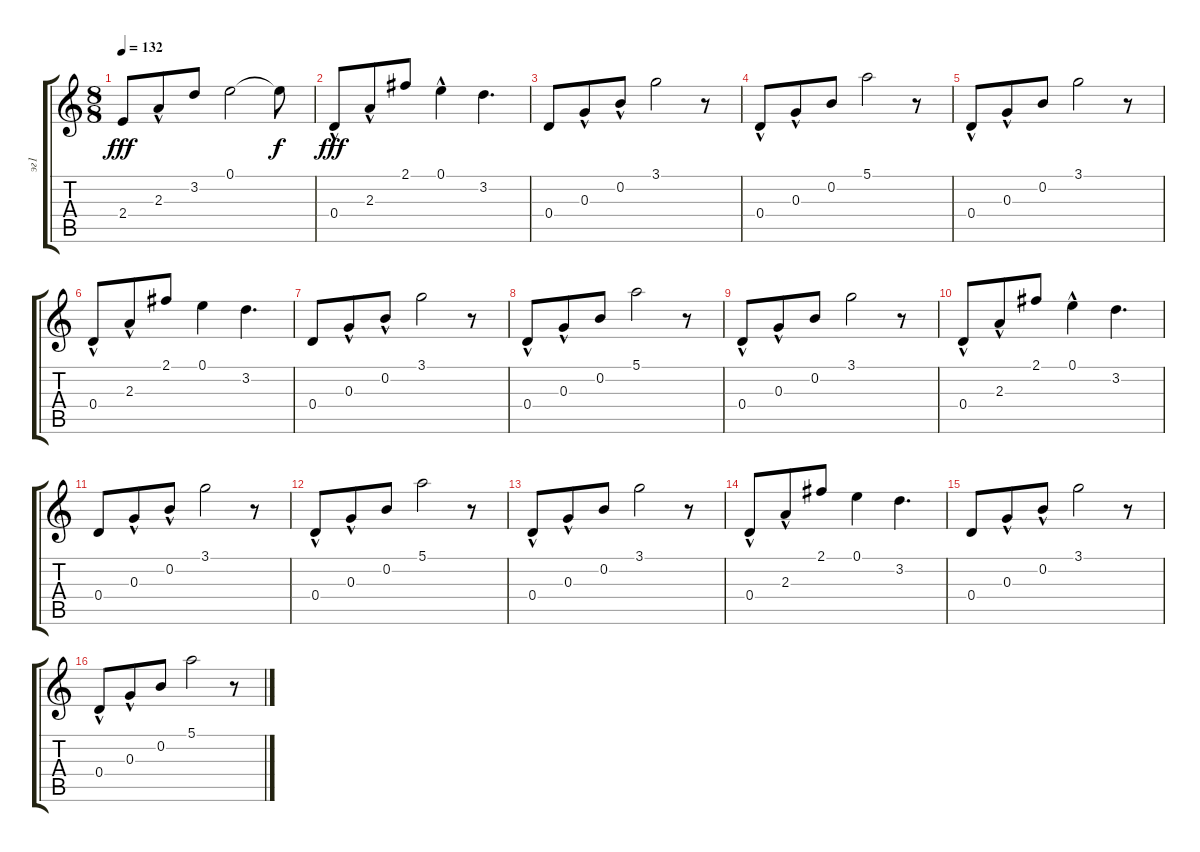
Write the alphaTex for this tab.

\track ("эг1" "эг1") {instrument electricguitarclean}
\staff {score tabs}
\tuning (E4 B3 G3 D3 A2 E2) {hide}
\ts (8 8)
\tempo 132
\clef g2
\ks c
2.4.8{dy fff} 2.3{hac}.8 3.2.8 0.1.2 0.1{t}.8{dy f} |
0.4{hac}.8{dy fff} 2.3{hac}.8 2.1.8 0.1{hac}.4 3.2.4{d} |
0.4.8 0.3{hac}.8 0.2{hac}.8 3.1.2 r.8 |
0.4{hac}.8 0.3{hac}.8 0.2.8 5.1.2 r.8 |
0.4{hac}.8 0.3{hac}.8 0.2.8 3.1.2 r.8 |
0.4{hac}.8 2.3{hac}.8 2.1.8 0.1.4 3.2.4{d} |
0.4.8 0.3{hac}.8 0.2{hac}.8 3.1.2 r.8 |
0.4{hac}.8 0.3{hac}.8 0.2.8 5.1.2 r.8 |
0.4{hac}.8 0.3{hac}.8 0.2.8 3.1.2 r.8 |
0.4{hac}.8 2.3{hac}.8 2.1.8 0.1{hac}.4 3.2.4{d} |
0.4.8 0.3{hac}.8 0.2{hac}.8 3.1.2 r.8 |
0.4{hac}.8 0.3{hac}.8 0.2.8 5.1.2 r.8 |
0.4{hac}.8 0.3{hac}.8 0.2.8 3.1.2 r.8 |
0.4{hac}.8 2.3{hac}.8 2.1.8 0.1.4 3.2.4{d} |
0.4.8 0.3{hac}.8 0.2{hac}.8 3.1.2 r.8 |
0.4{hac}.8 0.3{hac}.8 0.2.8 5.1.2 r.8
